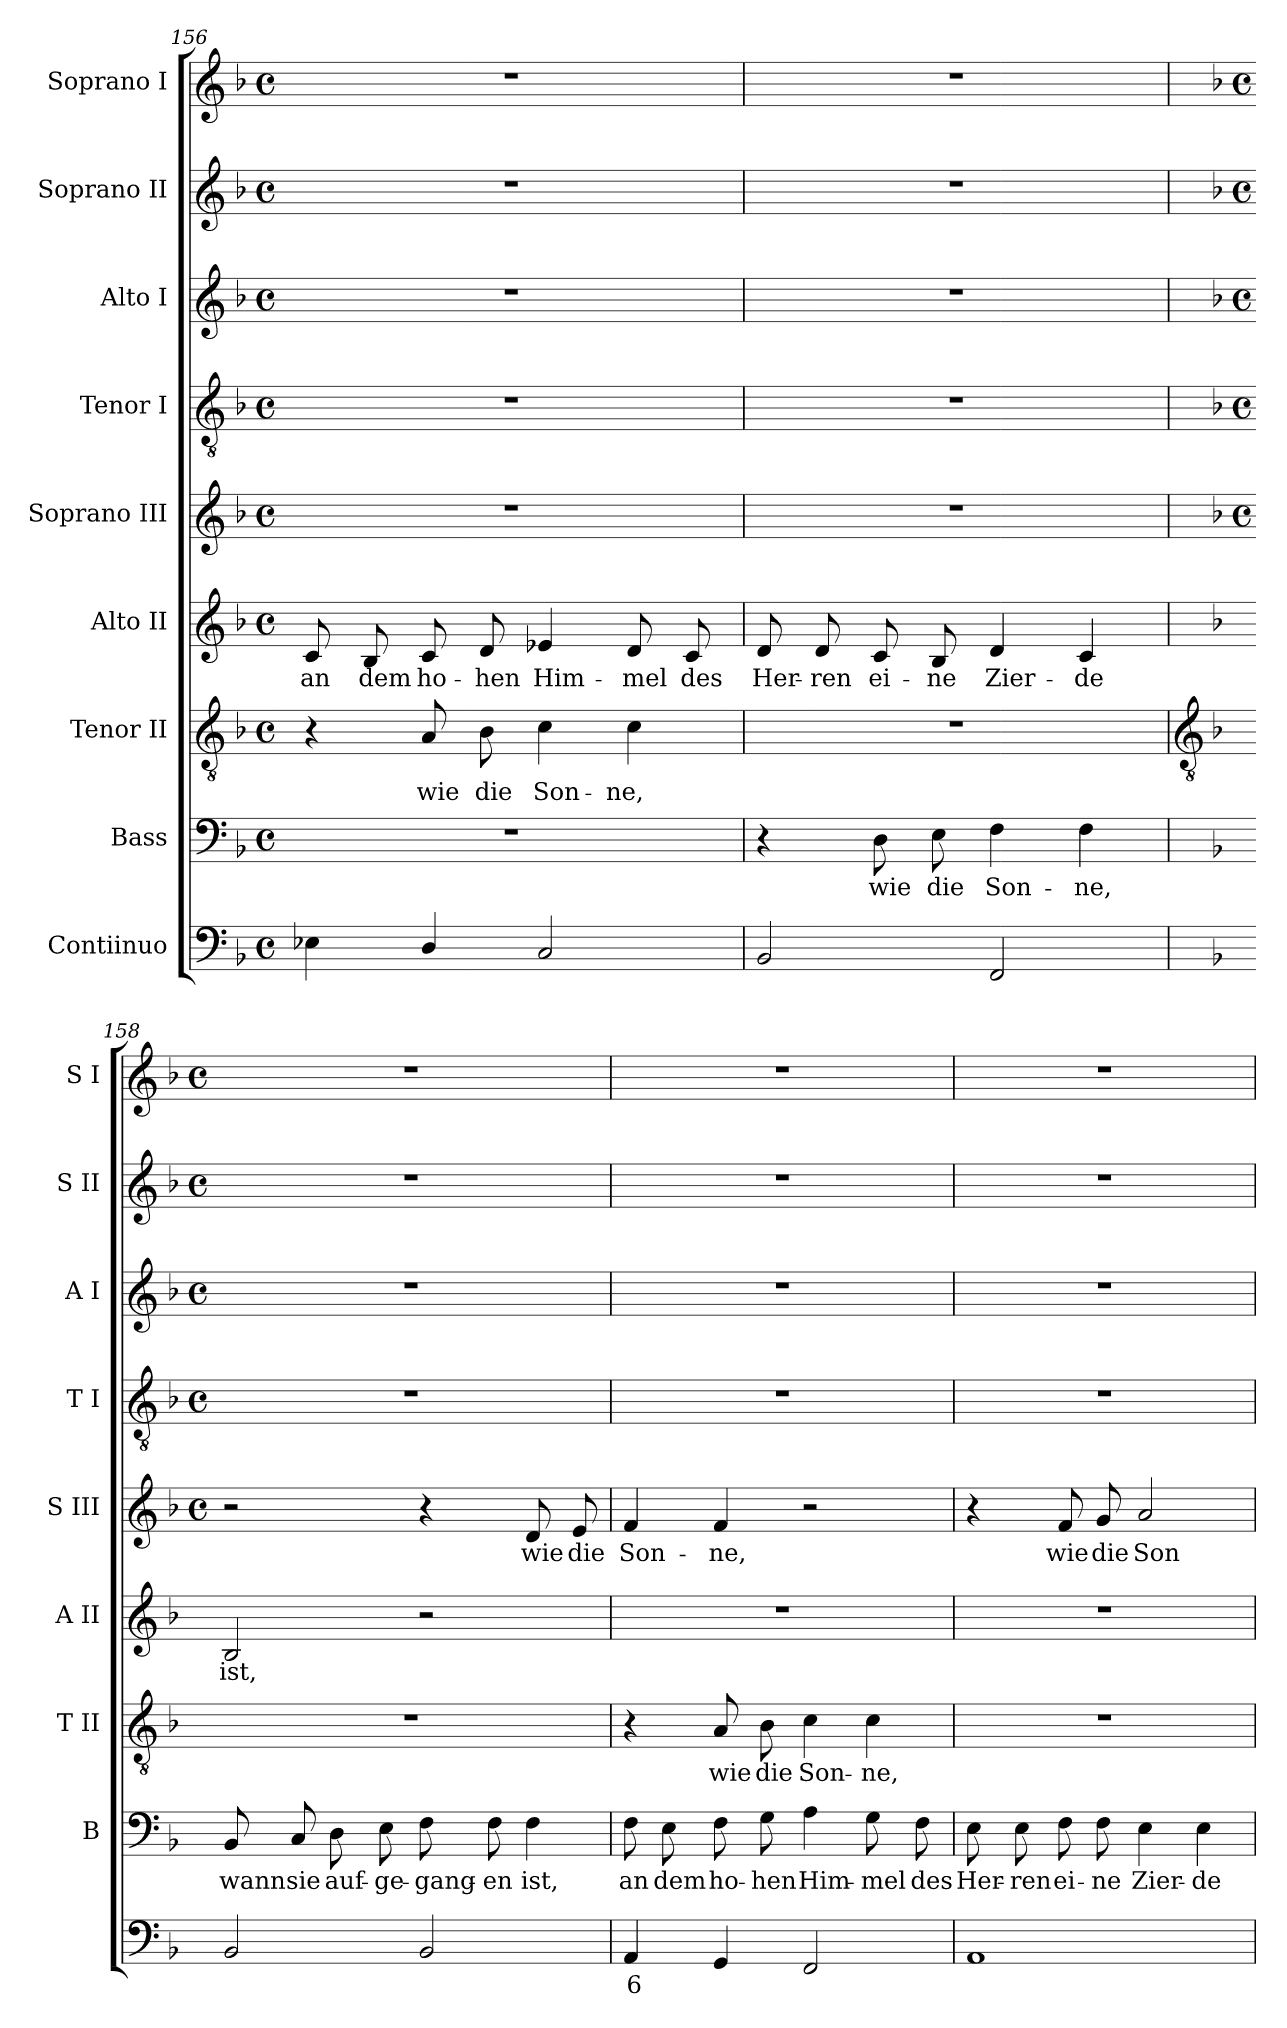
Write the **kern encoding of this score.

**kern	**text	**kern	**text	**kern	**text	**kern	**text	**kern	**text	**kern	**kern	**kern	**kern
*part9	*part9	*part8	*part8	*part7	*part7	*part6	*part6	*part5	*part5	*part4	*part3	*part2	*part1
*staff9	*staff9	*staff8	*staff8	*staff7	*staff7	*staff6	*staff6	*staff5	*staff5	*staff4	*staff3	*staff2	*staff1
*I"Contiinuo	*	*I"Bass	*	*I"Tenor II	*	*I"Alto II	*	*I"Soprano III	*	*I"Tenor I	*I"Alto I	*I"Soprano II	*I"Soprano I
*	*	*I'B	*	*I'T II	*	*I'A II	*	*I'S III	*	*I'T I	*I'A I	*I'S II	*I'S I
*clefF4	*	*clefF4	*	*clefGv2	*	*clefG2	*	*clefG2	*	*clefGv2	*clefG2	*clefG2	*clefG2
*k[b-]	*	*k[b-]	*	*k[b-]	*	*k[b-]	*	*k[b-]	*	*k[b-]	*k[b-]	*k[b-]	*k[b-]
*F:	*	*F:	*	*F:	*	*F:	*	*F:	*	*F:	*F:	*F:	*F:
*M4/4	*	*M4/4	*	*M4/4	*	*M4/4	*	*M4/4	*	*M4/4	*M4/4	*M4/4	*M4/4
*met(c)	*	*met(c)	*	*met(c)	*	*met(c)	*	*met(c)	*	*met(c)	*met(c)	*met(c)	*met(c)
=156	=156	=156	=156	=156	=156	=156	=156	=156	=156	=156	=156	=156	=156
!	!	!	!	!	!	!	!LO:LY:b	!	!	!	!	!	!
4E-X	.	1r	.	4r	.	8c	an	1r	.	1r	1r	1r	1r
!	!	!	!	!	!	!	!LO:LY:b	!	!	!	!	!	!
.	.	.	.	.	.	8B-	dem	.	.	.	.	.	.
!	!	!	!	!	!LO:LY:b	!	!LO:LY:b	!	!	!	!	!	!
4D/	.	.	.	8A	wie	8c	ho-	.	.	.	.	.	.
!	!	!	!	!	!LO:LY:b	!	!LO:LY:b	!	!	!	!	!	!
.	.	.	.	8B-	die	8d	-hen	.	.	.	.	.	.
!	!	!	!	!	!LO:LY:b	!	!LO:LY:b	!	!	!	!	!	!
2C	.	.	.	4c	Son-	4e-X	Him-	.	.	.	.	.	.
!	!	!	!	!	!LO:LY:b	!	!LO:LY:b	!	!	!	!	!	!
.	.	.	.	4c	-ne,	8d	-mel	.	.	.	.	.	.
!	!	!	!	!	!	!	!LO:LY:b	!	!	!	!	!	!
.	.	.	.	.	.	8c	des	.	.	.	.	.	.
=157	=157	=157	=157	=157	=157	=157	=157	=157	=157	=157	=157	=157	=157
!	!	!	!	!	!	!	!LO:LY:b	!	!	!	!	!	!
2BB-	.	4r	.	1r	.	8d	Her-	1r	.	1r	1r	1r	1r
!	!	!	!	!	!	!	!LO:LY:b	!	!	!	!	!	!
.	.	.	.	.	.	8d	-ren	.	.	.	.	.	.
!	!	!	!LO:LY:b	!	!	!	!LO:LY:b	!	!	!	!	!	!
.	.	8D	wie	.	.	8c	ei-	.	.	.	.	.	.
!	!	!	!LO:LY:b	!	!	!	!LO:LY:b	!	!	!	!	!	!
.	.	8E	die	.	.	8B-	-ne	.	.	.	.	.	.
!	!	!	!LO:LY:b	!	!	!	!LO:LY:b	!	!	!	!	!	!
2FF	.	4F	Son-	.	.	4d	Zier-	.	.	.	.	.	.
!	!	!	!LO:LY:b	!	!	!	!LO:LY:b	!	!	!	!	!	!
.	.	4F	-ne,	.	.	4c	-de	.	.	.	.	.	.
!!LO:LB:g=z
=158	=158	=158	=158	=158	=158	=158	=158	=158	=158	=158	=158	=158	=158
*	*	*	*	*clefGv2	*	*	*	*	*	*	*	*	*
*	*	*	*	*	*	*	*	*k[b-]	*	*	*	*	*
*	*	*	*	*	*	*	*	*F:	*	*	*	*	*
*	*	*	*	*	*	*	*	*M4/4	*	*M4/4	*M4/4	*M4/4	*M4/4
*	*	*	*	*	*	*	*	*met(c)	*	*met(c)	*met(c)	*met(c)	*met(c)
!	!	!	!LO:LY:b	!	!	!	!LO:LY:b	!	!	!	!	!	!
2BB-	.	8BB-	wann	1r	.	2B-	ist,	2r	.	1r	1r	1r	1r
!	!	!	!LO:LY:b	!	!	!	!	!	!	!	!	!	!
.	.	8C	sie	.	.	.	.	.	.	.	.	.	.
!	!	!	!LO:LY:b	!	!	!	!	!	!	!	!	!	!
.	.	8D	auf-	.	.	.	.	.	.	.	.	.	.
!	!	!	!LO:LY:b	!	!	!	!	!	!	!	!	!	!
.	.	8E	-ge-	.	.	.	.	.	.	.	.	.	.
!	!	!	!LO:LY:b	!	!	!	!	!	!	!	!	!	!
2BB-	.	8F	-gang-	.	.	2r	.	4r	.	.	.	.	.
!	!	!	!LO:LY:b	!	!	!	!	!	!	!	!	!	!
.	.	8F	-en	.	.	.	.	.	.	.	.	.	.
!	!	!	!LO:LY:b	!	!	!	!	!	!LO:LY:b	!	!	!	!
.	.	4F	ist,	.	.	.	.	8d	wie	.	.	.	.
!	!	!	!	!	!	!	!	!	!LO:LY:b	!	!	!	!
.	.	.	.	.	.	.	.	8e	die	.	.	.	.
=159	=159	=159	=159	=159	=159	=159	=159	=159	=159	=159	=159	=159	=159
!	!LO:LY:b	!	!LO:LY:b	!	!	!	!	!	!LO:LY:b	!	!	!	!
4AA	6	8F	an	4r	.	1r	.	4f	Son-	1r	1r	1r	1r
!	!	!	!LO:LY:b	!	!	!	!	!	!	!	!	!	!
.	.	8E	dem	.	.	.	.	.	.	.	.	.	.
!	!	!	!LO:LY:b	!	!LO:LY:b	!	!	!	!LO:LY:b	!	!	!	!
4GG	.	8F	ho-	8A	wie	.	.	4f	-ne,	.	.	.	.
!	!	!	!LO:LY:b	!	!LO:LY:b	!	!	!	!	!	!	!	!
.	.	8G	-hen	8B-	die	.	.	.	.	.	.	.	.
!	!	!	!LO:LY:b	!	!LO:LY:b	!	!	!	!	!	!	!	!
2FF	.	4A	Him-	4c	Son-	.	.	2r	.	.	.	.	.
!	!	!	!LO:LY:b	!	!LO:LY:b	!	!	!	!	!	!	!	!
.	.	8G	-mel	4c	-ne,	.	.	.	.	.	.	.	.
!	!	!	!LO:LY:b	!	!	!	!	!	!	!	!	!	!
.	.	8F	des	.	.	.	.	.	.	.	.	.	.
=160	=160	=160	=160	=160	=160	=160	=160	=160	=160	=160	=160	=160	=160
!	!	!	!LO:LY:b	!	!	!	!	!	!	!	!	!	!
1AA	.	8E	Her-	1r	.	1r	.	4r	.	1r	1r	1r	1r
!	!	!	!LO:LY:b	!	!	!	!	!	!	!	!	!	!
.	.	8E	-ren	.	.	.	.	.	.	.	.	.	.
!	!	!	!LO:LY:b	!	!	!	!	!	!LO:LY:b	!	!	!	!
.	.	8F	ei-	.	.	.	.	8f	wie	.	.	.	.
!	!	!	!LO:LY:b	!	!	!	!	!	!LO:LY:b	!	!	!	!
.	.	8F	-ne	.	.	.	.	8g	die	.	.	.	.
!	!	!	!LO:LY:b	!	!	!	!	!	!LO:LY:b	!	!	!	!
.	.	4E	Zier-	.	.	.	.	2a	Son-	.	.	.	.
!	!	!	!LO:LY:b	!	!	!	!	!	!	!	!	!	!
.	.	4E	-de	.	.	.	.	.	.	.	.	.	.
=	=	=	=	=	=	=	=	=	=	=	=	=	=
*-	*-	*-	*-	*-	*-	*-	*-	*-	*-	*-	*-	*-	*-
